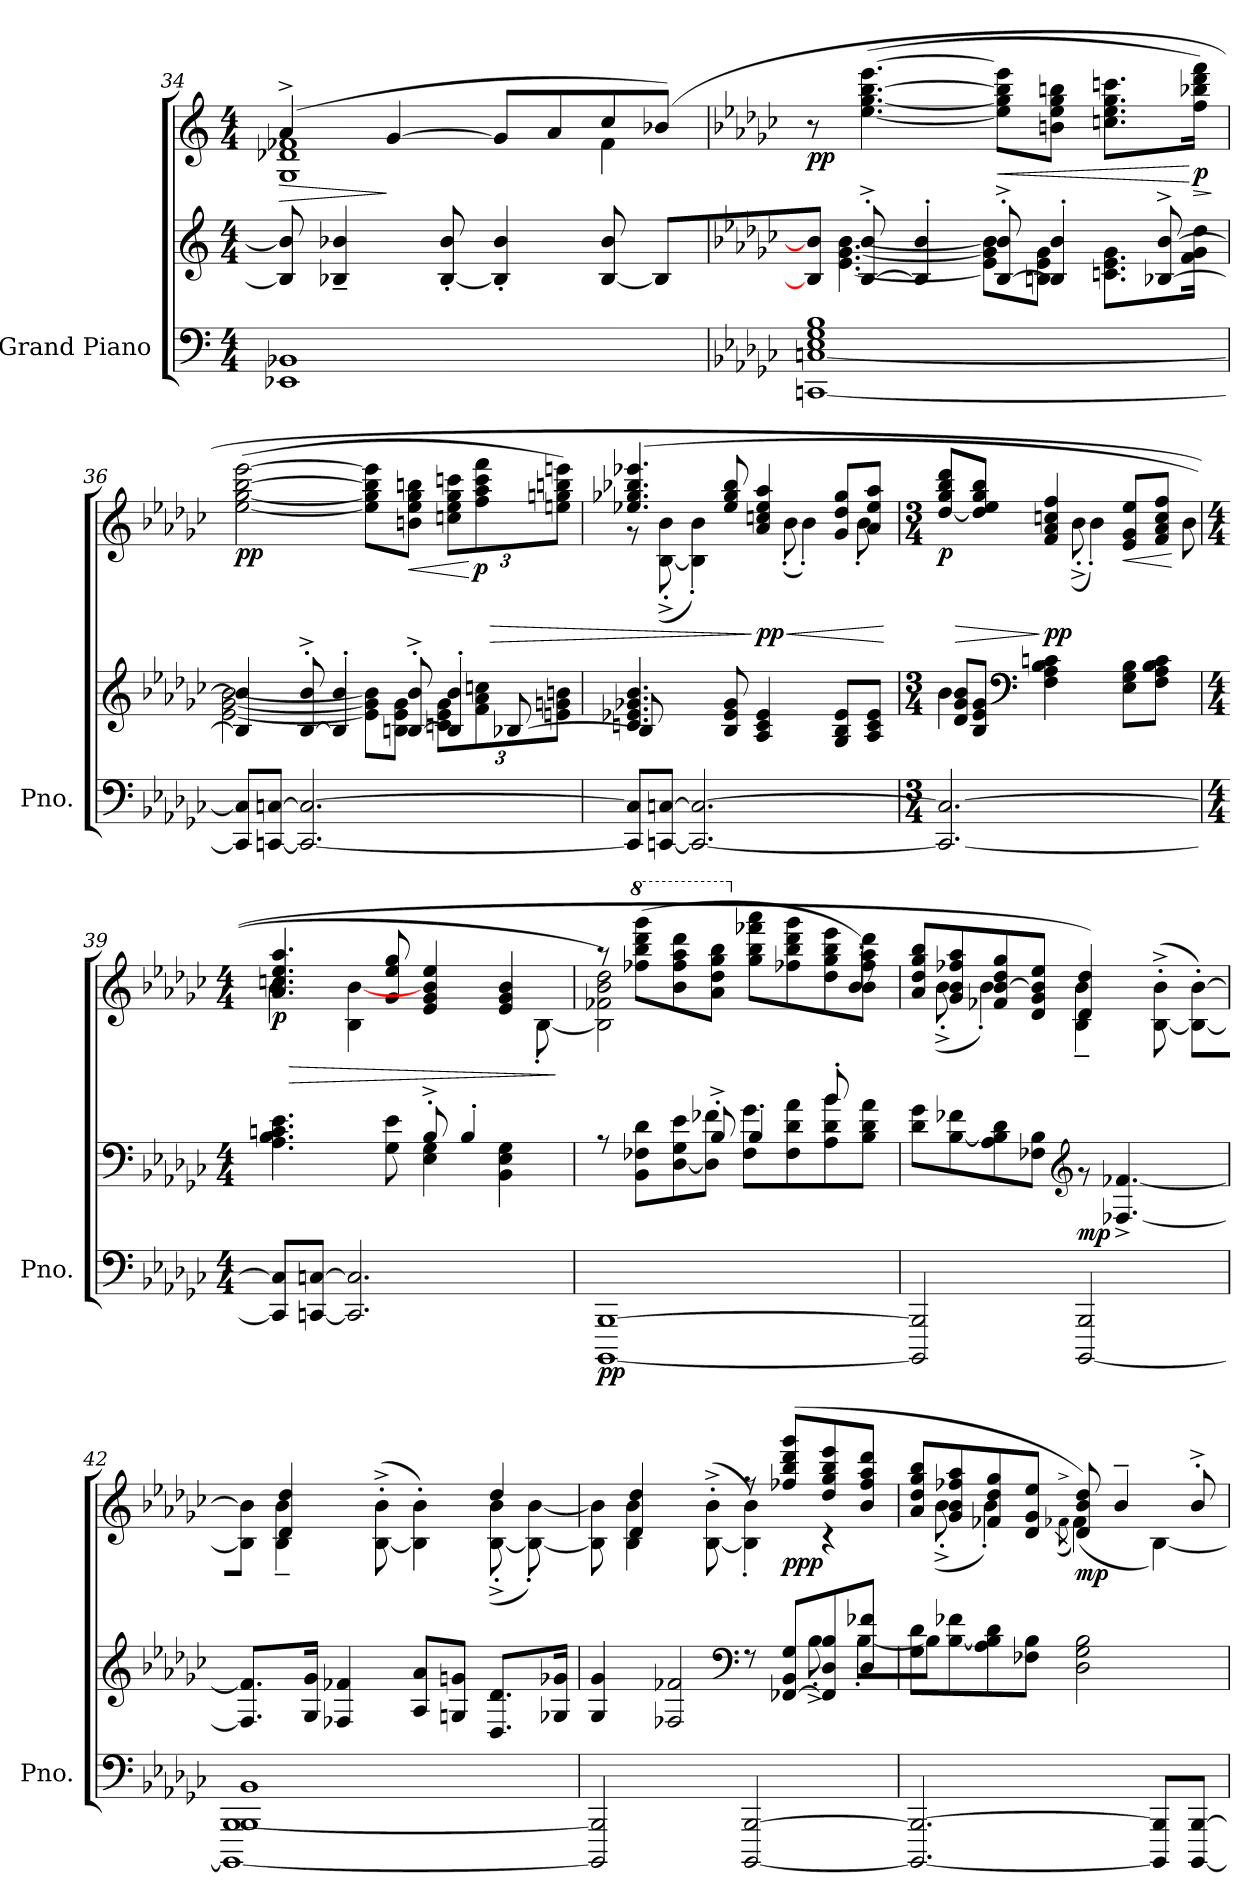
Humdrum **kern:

**kern	**kern	**kern	**dynam
*part1	*part1	*part1	*part1
*staff3	*staff2	*staff1	*staff1/2/3
*I"Grand Piano	*	*	*
*I'Pno.	*	*	*
!!LO:LB:g=z
*clefF4	*clefG2	*clefG2	*
*k[]	*k[]	*k[]	*
*M4/4	*M4/4	*M4/4	*
=34	=34	=34	=34
!	!	!	!LO:HP:b
*	*	*^	*
*	*	*	*^	*
1EE-X 1BB-X	8B-/] 8b-/]	(>4a^/	1G 1d-X 1f-X	2.ryy	>
.	4B-X/~ 4b-X/~	.	.	.	.
.	.	[4g/	.	.	]
.	[8B-/' 8b-/'	.	.	.	.
.	4B-/]' 4b-/'	8g/L]	.	.	.
.	.	8a/	.	.	.
.	[8B-/ 8b-/	8cc/	.	4f-\	.
.	8B-/_ [8b-/yyL	(<8b-X/J)	.	.	.
*	*	*v	*v	*v	*
=35	=35	=35	=35
*k[b-e-a-d-g-c-]	*k[b-e-a-d-g-c-]	*k[b-e-a-d-g-c-]	*
*	*^	*	*
!	!	!	!	!LO:DY:b
[1CCn [1Cn 1E- 1G- 1B-	8B-/] 8b-/]J)	8ryy	8r	pp
.	[8B-/'^ 8b-/'^	[4.e-\ [4.g-\ [4.b-\	(>[4.ee-\ [4.gg-\ [4.bb-\ [4.eee-\	.
.	4B-/]' 4b-/'	.	.	.
!	!	!	!	!LO:HP:b
.	[8B-/'^ 8b-/'^	8e-\] 8g-\] 8b-\]L	8ee-\] 8gg-\] 8bb-\] 8eee-\]L	<
.	4B-/]' 4b-/'	8Bn\ 8e-\ 8g-\J	8bn\ 8ee-\ 8gg-\ 8bbn\J	.
.	.	8.cn\ 8.e-\ 8.g-\L	8.ccn\ 8.ee-\ 8.gg-\ 8.cccn\L	.
.	[8B-X/^ [8b-/^	.	.	.
!	!	!	!	!LO:HP:n=1:b
!	!	!	!	!LO:DY:n=1:b
.	.	16f\ 16g-\ 16dd-\Jk	16ff\ 16bb-X\ 16ddd-\ 16fff\Jk)	[ > p
*	*v	*v	*	*
.	.	.	]
!!LO:LB:g=z
=36	=36	=36	=36
*	*^	*	*
*	*	*^	*	*
!	!	!	!	!	!LO:DY:b
8CC/] 8C/]L	4B-/] 4b-/]	[2e-\ [2g-\ [2b-\	2..ryy	(>[2ee-\ [2gg-\ [2bb-\ [2eee-\	pp
[8CCn/ [8Cn/J	.	.	.	.	.
2.CC/_ 2.C/_	[8B-/'^ 8b-/'^	.	.	.	.
.	4B-/]' 4b-/'	.	.	.	.
.	.	8e-\] 8g-\] 8b-\]L	.	8ee-\] 8gg-\] 8bb-\] 8eee-\]L	.
!	!	!	!	!	!LO:HP:b
.	[8B-/'^ 8b-/'^	8Bn\ 8e-\ 8g-\J	.	8bn\ 8ee-\ 8gg-\ 8bbn\J	<
*	*	*Xbrackettup	*	*Xbrackettup	*
.	4B-/]' 4b-/'	12cn\ 12e-\ 12g-\L	.	12ccn\ 12ee-\ 12gg-\ 12cccn\L	.
!	!	!	!	!	!LO:HP:n=1:b
!	!	!	!	!	!LO:DY:n=1:b
.	.	12f\ 12a-\ 12ccn\	.	12ff\ 12aa-\ 12ccc\ 12fff\	[ > p
.	.	.	[8B-X/	.	.
.	.	12en\ 12gn\ 12bn\J	.	12een\ 12ggn\ 12bbn\ 12eeen\J)	.
*	*	*v	*v	*	*
!!LO:PB:g=z
=37	=37	=37	=37	=37
*	*	*	*^	*
8CC/] 8C/]L	4.cn/ 4.e-X/ 4.g-X/ 4.b-/	8B-/]	(>4.ee-X/ 4.gg-X/ 4.bb-X/ 4.eee-X/	8r	.
[8CCn/ [8Cn/J	.	2..ryy	.	(>[8B-\'^ 8b-\'^	.
2.CC/_ 2.C/_	.	.	.	4B-\]' 4b-\')	.
.	8B-/ 8e-/ 8g-/	.	8ee-/ 8gg-/ 8bb-/	.	.
!	!	!	!	!	!LO:HP:n=1:b
!	!	!	!	!	!LO:DY:n=1:b
.	4A-/ 4c/ 4e-/	.	4a-/ 4ccn/ 4ee-/ 4aa-/	(<8b-'\	] < pp
.	.	.	.	4b-'\)	.
.	8G-/ 8B-/ 8e-/L	.	8g-/ 8dd-/ 8gg-/L	.	.
.	8A-/ 8c/ 8e-/J	.	8a-/ 8ee-/ 8aa-/J	8b-'\	.
*	*v	*v	*	*	*
*	*	*v	*v	*
.	.	.	[
=38	=38	=38	=38
*M3/4	*M3/4	*M3/4	*
*	*^	*	*
!	!	!	!	!LO:HP:b
*	*	*	*^	*
!	!	!	!	!	!LO:DY:n=1:b
2.CC/_ 2.C/_	4b-\	8d-/ 8g-/ 8b-/L	[8dd-/ 8gg-/ 8bb-/ 8ddd-/L	4ryy	> p
.	.	8B-/ 8e-/ 8g-/J	8dd-/] 8ee-/ 8gg-/ 8bb-/J	.	.
*	*clefF4	*	*	*	*
!	!	!	!	!	!LO:DY:n=2:b
.	2ryy	4F\ 4A-\ 4B-\ 4cn\	4f/ 4a-/ 4ccn/ 4ff/	(<8b-'^\	] pp
.	.	.	.	4b-'\)	.
!	!	!	!	!	!LO:HP:b
.	.	8E-\ 8G-\ 8B-\L	8e-/ 8g-/ 8ee-/L	.	<
.	.	8F\ 8A-\ 8B-\ 8c\J	8f/ 8a-/ 8cc/ 8ff/J	8b-\	.
*	*v	*v	*	*	*
*	*	*v	*v	*
.	.	.	[
=39	=39	=39	=39
*M4/4	*M4/4	*M4/4	*
*	*^	*	*
!	!	!	!	!LO:HP:b
*	*	*	*^	*
!	!	!	!	!	!LO:DY:n=1:b
8CC/] 8C/]L	2ryy	4.A-\ 4.B-\ 4.cn\ 4.e-\	4.a-/ 4.ccn/ 4.ee-/ 4.aa-/	4b-\	> p
[8CCn/ [8Cn/J	.	.	.	.	.
2.CC/] 2.C/]	.	.	.	4B-\ [4b-\	.
.	.	8G-\ 8e-\	8g-/ 8ee-/ 8gg-/	.	.
.	8B-/'^ 8b-/yy]'^	4E-\ 4G-\	4e-/ 4g-/ 4b-/ 4ee-/	4.ryy	.
.	4B-'/	.	.	.	.
.	.	4BB-\ 4E-\ 4G-\	4e-/ 4g-/ 4b-/	.	.
.	8ryy	.	.	[8B-'\	.
*	*v	*v	*	*	*
*	*	*v	*v	*
.	.	.	]
!!LO:PB:g=z
=40	=40	=40	=40
*	*^	*^	*
*	*	*	*	*^	*
!	!	!	!	!	!	!LO:DY:b=3
[1BBBB- [1BBB-	4.ryy	8rA	8r)	2B-\] 2f-X\ 2b-\ 2dd-\	2..ryy	pp
*	*	*	*8va	*	*	*
!	!	!	!	!	!	!LO:DY:b
!	!	!	!	!	!	!LO:DY:n=1:b
.	.	8BB-\ 8F-X\ 8d-\L	(>8fff-X\ 8bbb-\ 8dddd-\ 8gggg-\L	.	.	ppp other-dynamics
.	.	[8D-\ 8G-\ 8e-\	8bb-\ 8fff-\ 8aaa-\ 8dddd-\	.	.	.
.	8B-'^/	8D-\] 8f-X\J	8aa-\ 8ddd-\ 8ggg-\ 8bbb-\J	.	.	.
*	*	*	*X8va	*	*	*
.	4B-'/	8F-\ 8g-\L	8gg-\ 8bb-\ 8fff-\ 8aaa-\L	2ryy	.	.
.	.	8F-\ 8d-\ 8a-\	8ff-X\ 8bb-\ 8ddd-\ 8ggg-\	.	.	.
.	(<8b-'/	8A-\ 8d-\ 8b-\	8dd-\ 8gg-\ 8bb-\ 8eee-\	.	.	.
.	8ryy	8B-\ 8d-\ 8a-\J	8b-\ 8ff-\ 8aa-\ 8ddd-\J	.	8b-'/)	.
*	*	*	*	*v	*v	*
=41	=41	=41	=41	=41	=41
2BBBB-/] 2BBB-/]	1ryy	8d-\ 8g-\L	8a-/ 8dd-/ 8gg-/ 8bb-/L	8ryy	.
.	.	[8B-\ 8f-X\	8g-/ 8b-/ 8ff-X/ 8aa-/	(<8b-'^\	.
.	.	8A-\ 8B-\] 8d-\	8f-X/ [8b-/ 8dd-/ 8gg-/	4b-'\)	.
.	.	8F-X\ 8B-\J	8d-/ 8g-/ 8b-/] 8ee-/J	.	.
*	*clefG2	*	*	*	*
!	!	!	!	!	!LO:DY:b=2
[2BBBB-/ 2BBB-/	.	8r	4d-/ 4dd-/)	4B-\~ 4b-\~	mp
.	.	[4.F-X/^ [4.f-X/^	.	.	.
.	.	.	4ryy	(>[8B-\'^ 8b-\'^	.
.	.	.	.	8B-\_' [8b-\'L)	.
=42	=42	=42	=42	=42	=42
*^	*	*	*	*	*
1BBB- 1BB-	1BBBB-_ [1BBB-	1ryy	8.F-/] 8.f-/]L	8ryy	8B-\] 8b-\]J	.
.	.	.	.	4d-/ 4dd-/	4B-\~ 4b-\~	.
.	.	.	16G-/ 16g-/Jk	.	.	.
.	.	.	4F-X/ 4f-X/	.	.	.
.	.	.	.	8ryy	(>[8B-\'^ 8b-\'^	.
.	.	.	8A-/ 8a-/L	4ryy	4B-\]' 4b-\')	.
.	.	.	8Gn/ 8gn/J	.	.	.
.	.	.	8.D-/ 8.d-/L	4dd-/	(>[8B-\'^ 8b-\'^	.
.	.	.	.	.	8B-\_' [8b-\')	.
.	.	.	16G-X/ 16g-X/Jk	.	.	.
*v	*v	*	*	*	*	*
!!LO:LB:g=z	!!
=43	=43	=43	=43	=43	=43
2BBBB-/] 2BBB-/]	2ryy	4G-/ 4g-/	8ryy	8B-\] 8b-\]	.
.	.	.	4d-/ 4dd-/	4B-\ 4b-\	.
.	.	2F-X/ 2f-X/	.	.	.
.	.	.	8ryy	(>[8B-\'^ 8b-\'^	.
*	*clefF4	*	*	*	*
[2BBBB-/ [2BBB-/	8r	.	8rff	4B-\]' 4b-\')	.
!	!	!	!	!	!LO:DY:b
.	[8FF-X/ 8BB-/ 8G-/L	.	(>8ff-X/ 8bb-/ 8ddd-/ 8ggg-/L	.	ppp
.	8FF-/] 8D-/ 8B-/	8B-'^\	8dd-/ 8gg-/ 8bb-/ 8eee-/	4r	.
.	8D-/ 8f-X/J	[8B-'\L	8b-/ 8ff-/ 8aa-/ 8ddd-/J	.	.
=44	=44	=44	=44	=44	=44
2.BBBB-/_ 2.BBB-/_	8G-\ 8d-\L	8B-\J]	8a-/ 8dd-/ 8gg-/ 8bb-/L	8ryy	.
.	[8B-\ 8f-X\	8ryy	8g-/ 8b-/ 8ff-X/ 8aa-/	(<8b-'^\	.
.	8A-\ 8B-\] 8d-\	4ryy	8f-X/ 8dd-/ 8gg-/	4b-'\)	.
.	8F-X\ 8B-\J	.	8d-/ 8g-/ 8ee-/J	.	.
.	.	.	.	(>8qf-X^\	.
!	!	!	!	!	!LO:DY:b
.	2D-\ 2G-\ 2B-\	2ryy	8d-/ 8b-/ 8dd-/)	(<4f-\)	mp
.	.	.	4b-~/	.	.
8BBBB-/] 8BBB-/]L	.	.	.	[4B-\)	.
[8BBBB-/ [8BBB-/J	.	.	8b-'^/	.	.
*	*v	*v	*	*	*
*	*	*v	*v	*
=	=	=	=
*-	*-	*-	*-
